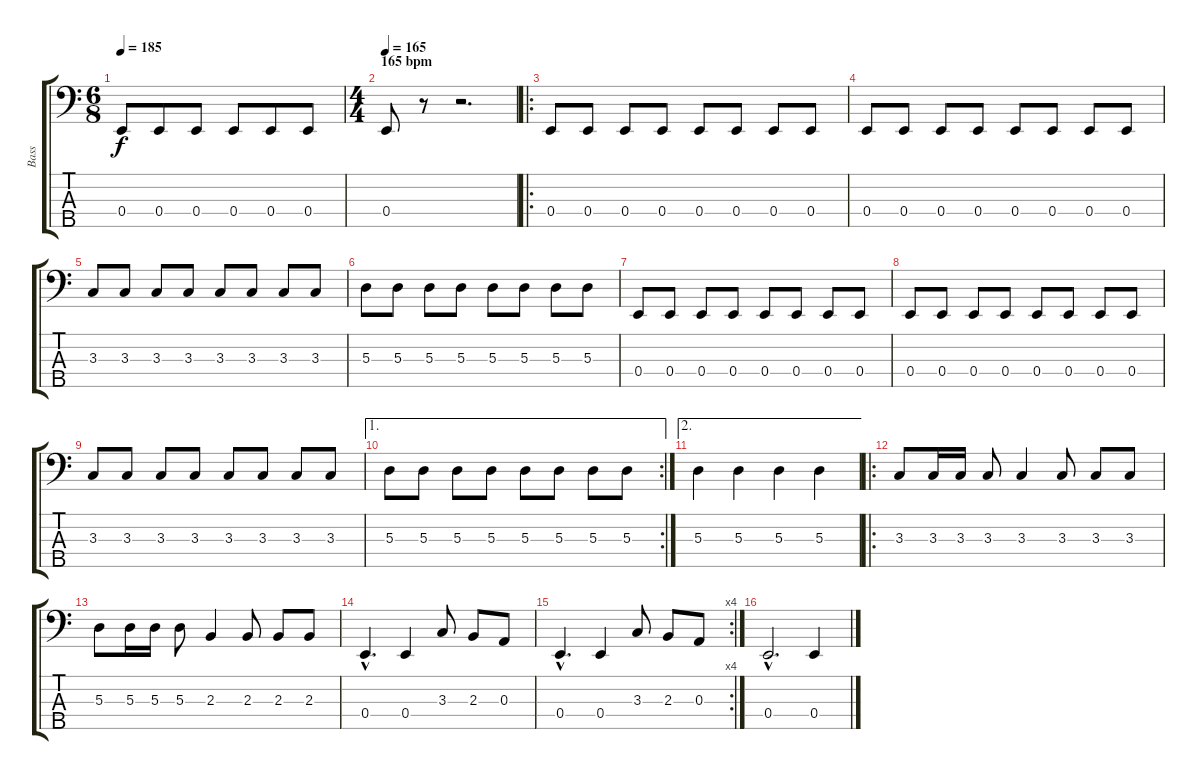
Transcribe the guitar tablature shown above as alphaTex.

\track ("Bass" "Bass") {instrument electricbassfinger}
\staff {score tabs}
\tuning (G2 D2 A1 E1 B0) {hide}
\ts (6 8)
\tempo 185
\clef f4
\ks c
0.4.8{dy f} 0.4.8 0.4.8 0.4.8 0.4.8 0.4.8 |
\ts (4 4)
\section ("" "165 bpm")
\tempo 165
0.4.8 r.8 r.2{d} |
\ro
0.4.8 0.4.8 0.4.8 0.4.8 0.4.8 0.4.8 0.4.8 0.4.8 |
0.4.8 0.4.8 0.4.8 0.4.8 0.4.8 0.4.8 0.4.8 0.4.8 |
3.3.8 3.3.8 3.3.8 3.3.8 3.3.8 3.3.8 3.3.8 3.3.8 |
5.3.8 5.3.8 5.3.8 5.3.8 5.3.8 5.3.8 5.3.8 5.3.8 |
0.4.8 0.4.8 0.4.8 0.4.8 0.4.8 0.4.8 0.4.8 0.4.8 |
0.4.8 0.4.8 0.4.8 0.4.8 0.4.8 0.4.8 0.4.8 0.4.8 |
3.3.8 3.3.8 3.3.8 3.3.8 3.3.8 3.3.8 3.3.8 3.3.8 |
\ae 1
\rc 2
5.3.8 5.3.8 5.3.8 5.3.8 5.3.8 5.3.8 5.3.8 5.3.8 |
\ae 2
5.3.4 5.3.4 5.3.4 5.3.4 |
\ro
3.3.8 3.3.16 3.3.16 3.3.8 3.3.4 3.3.8 3.3.8 3.3.8 |
5.3.8 5.3.16 5.3.16 5.3.8 2.3.4 2.3.8 2.3.8 2.3.8 |
0.4{hac}.4{d} 0.4.4 3.3.8 2.3.8 0.3.8 |
\rc 4
0.4{hac}.4{d} 0.4.4 3.3.8 2.3.8 0.3.8 |
0.4{hac}.2{d} 0.4.4
